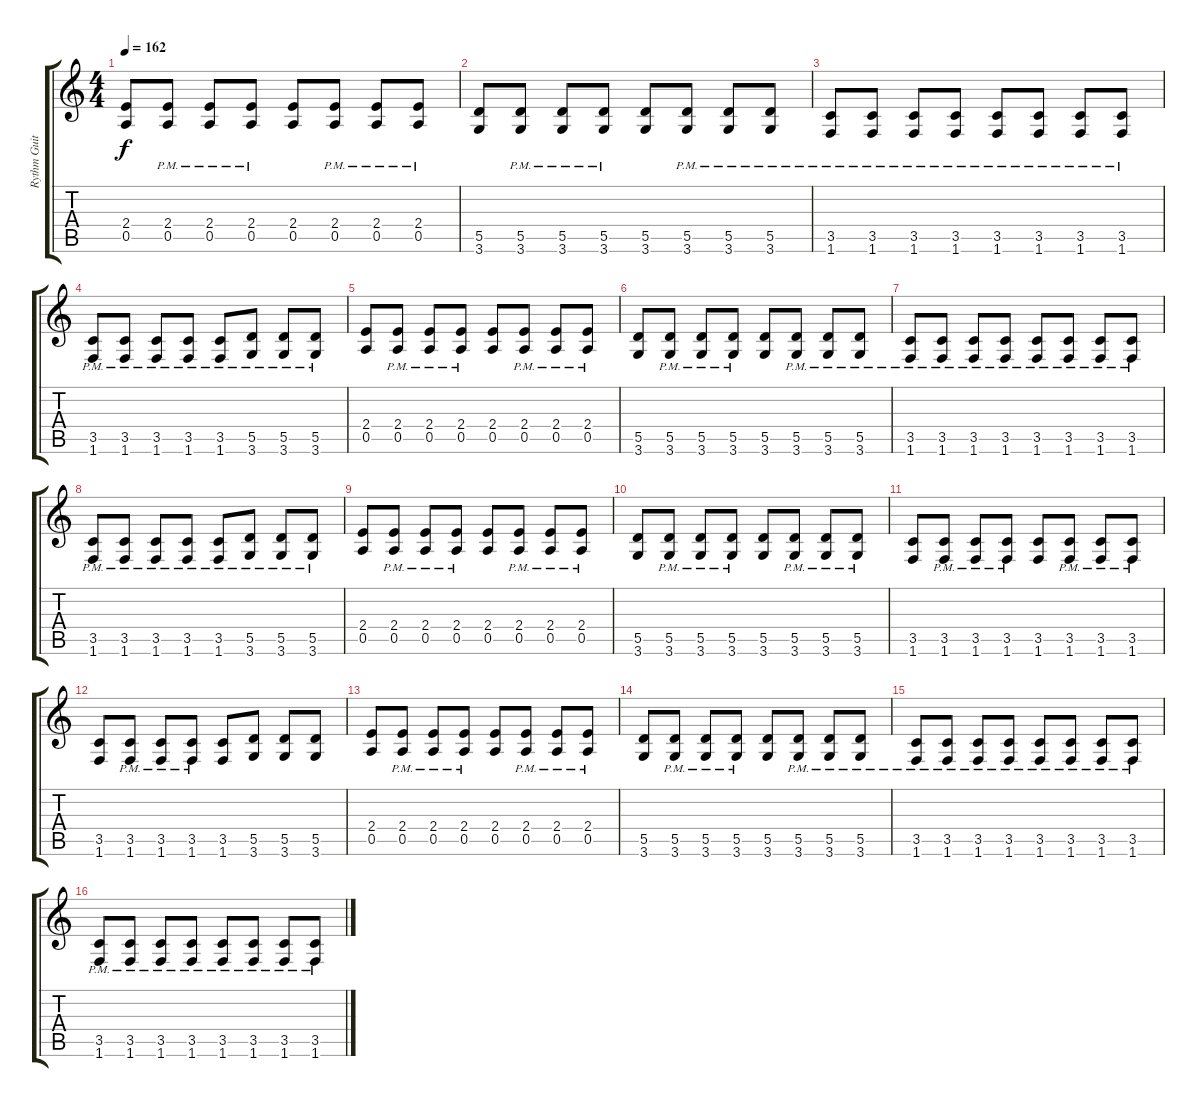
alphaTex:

\track ("Rythm Guitar" "Rythm Guit") {instrument distortionguitar}
\staff {score tabs}
\tuning (E4 B3 G3 D3 A2 E2) {hide}
\ts (4 4)
\tempo 162
\clef g2
\ks c
(2.4 0.5).8{dy f} (2.4{pm} 0.5{pm}).8 (2.4{pm} 0.5{pm}).8 (2.4{pm} 0.5{pm}).8 (2.4 0.5).8 (2.4{pm} 0.5{pm}).8 (2.4{pm} 0.5{pm}).8 (2.4{pm} 0.5{pm}).8 |
(5.5 3.6).8 (5.5{pm} 3.6{pm}).8 (5.5{pm} 3.6{pm}).8 (5.5{pm} 3.6{pm}).8 (5.5 3.6).8 (5.5{pm} 3.6{pm}).8 (5.5{pm} 3.6{pm}).8 (5.5{pm} 3.6{pm}).8 |
(3.5{pm} 1.6{pm}).8 (3.5{pm} 1.6{pm}).8 (3.5{pm} 1.6{pm}).8 (3.5{pm} 1.6{pm}).8 (3.5{pm} 1.6{pm}).8 (3.5{pm} 1.6{pm}).8 (3.5{pm} 1.6{pm}).8 (3.5{pm} 1.6{pm}).8 |
(3.5{pm} 1.6{pm}).8 (3.5{pm} 1.6{pm}).8 (3.5{pm} 1.6{pm}).8 (3.5{pm} 1.6{pm}).8 (3.5{pm} 1.6{pm}).8 (5.5{pm} 3.6{pm}).8 (5.5{pm} 3.6).8 (5.5{pm} 3.6{pm}).8 |
(2.4 0.5).8 (2.4{pm} 0.5{pm}).8 (2.4{pm} 0.5{pm}).8 (2.4{pm} 0.5{pm}).8 (2.4 0.5).8 (2.4{pm} 0.5{pm}).8 (2.4{pm} 0.5{pm}).8 (2.4{pm} 0.5{pm}).8 |
(5.5 3.6).8 (5.5{pm} 3.6{pm}).8 (5.5{pm} 3.6{pm}).8 (5.5{pm} 3.6{pm}).8 (5.5 3.6).8 (5.5{pm} 3.6{pm}).8 (5.5{pm} 3.6{pm}).8 (5.5{pm} 3.6{pm}).8 |
(3.5{pm} 1.6{pm}).8 (3.5{pm} 1.6{pm}).8 (3.5{pm} 1.6{pm}).8 (3.5{pm} 1.6{pm}).8 (3.5{pm} 1.6{pm}).8 (3.5{pm} 1.6{pm}).8 (3.5{pm} 1.6{pm}).8 (3.5{pm} 1.6{pm}).8 |
(3.5{pm} 1.6{pm}).8 (3.5{pm} 1.6{pm}).8 (3.5{pm} 1.6{pm}).8 (3.5{pm} 1.6{pm}).8 (3.5{pm} 1.6{pm}).8 (5.5{pm} 3.6{pm}).8 (5.5{pm} 3.6).8 (5.5{pm} 3.6{pm}).8 |
(2.4 0.5).8 (2.4{pm} 0.5{pm}).8 (2.4{pm} 0.5{pm}).8 (2.4{pm} 0.5{pm}).8 (2.4 0.5).8 (2.4{pm} 0.5{pm}).8 (2.4{pm} 0.5{pm}).8 (2.4{pm} 0.5{pm}).8 |
(5.5 3.6).8 (5.5{pm} 3.6{pm}).8 (5.5{pm} 3.6{pm}).8 (5.5{pm} 3.6{pm}).8 (5.5 3.6).8 (5.5{pm} 3.6{pm}).8 (5.5{pm} 3.6{pm}).8 (5.5{pm} 3.6{pm}).8 |
(3.5 1.6).8 (3.5{pm} 1.6{pm}).8 (3.5{pm} 1.6{pm}).8 (3.5{pm} 1.6{pm}).8 (3.5 1.6).8 (3.5{pm} 1.6{pm}).8 (3.5{pm} 1.6{pm}).8 (3.5{pm} 1.6{pm}).8 |
(3.5 1.6).8 (3.5{pm} 1.6{pm}).8 (3.5{pm} 1.6{pm}).8 (3.5{pm} 1.6{pm}).8 (3.5 1.6).8 (5.5 3.6).8 (5.5 3.6).8 (5.5 3.6).8 |
(2.4 0.5).8 (2.4{pm} 0.5{pm}).8 (2.4{pm} 0.5{pm}).8 (2.4{pm} 0.5{pm}).8 (2.4 0.5).8 (2.4{pm} 0.5{pm}).8 (2.4{pm} 0.5{pm}).8 (2.4{pm} 0.5{pm}).8 |
(5.5 3.6).8 (5.5{pm} 3.6{pm}).8 (5.5{pm} 3.6{pm}).8 (5.5{pm} 3.6{pm}).8 (5.5 3.6).8 (5.5{pm} 3.6{pm}).8 (5.5{pm} 3.6{pm}).8 (5.5{pm} 3.6{pm}).8 |
(3.5{pm} 1.6{pm}).8 (3.5{pm} 1.6{pm}).8 (3.5{pm} 1.6{pm}).8 (3.5{pm} 1.6{pm}).8 (3.5{pm} 1.6{pm}).8 (3.5{pm} 1.6{pm}).8 (3.5{pm} 1.6{pm}).8 (3.5{pm} 1.6{pm}).8 |
(3.5{pm} 1.6{pm}).8 (3.5{pm} 1.6{pm}).8 (3.5{pm} 1.6{pm}).8 (3.5{pm} 1.6{pm}).8 (3.5{pm} 1.6{pm}).8 (3.5{pm} 1.6{pm}).8 (3.5{pm} 1.6).8 (3.5{pm} 1.6{pm}).8
